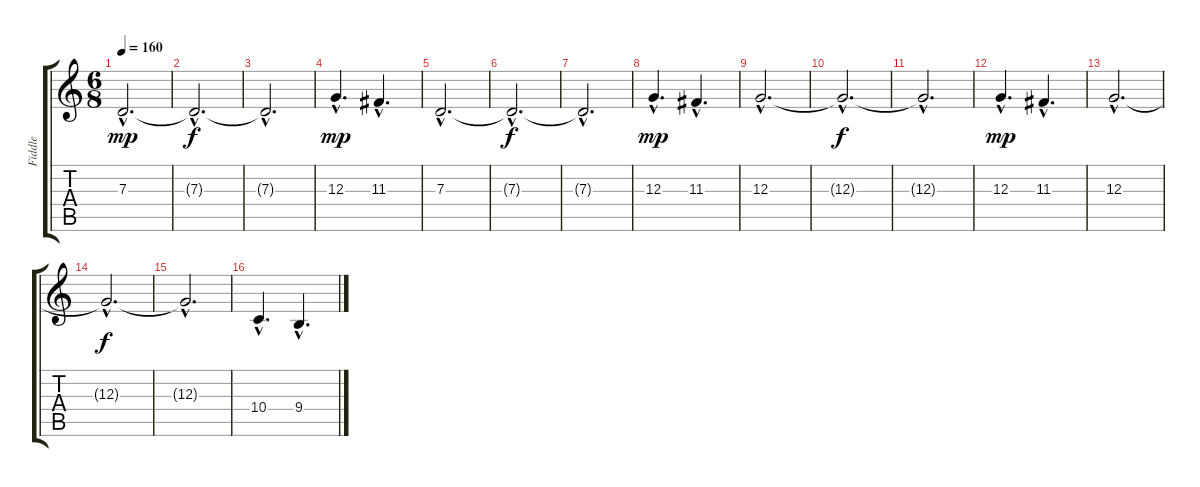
\track ("Fiddle" "Fiddle") {instrument fiddle}
\staff {score tabs}
\tuning (E4 B3 G3 D3 A2 E2) {hide}
\ts (6 8)
\tempo 160
\clef g2
\ks c
7.3{hac}.2{d dy mp} |
7.3{hac t}.2{d dy f} |
7.3{hac t}.2{d} |
12.3{hac}.4{d dy mp} 11.3{hac}.4{d} |
7.3{hac}.2{d} |
7.3{hac t}.2{d dy f} |
7.3{hac t}.2{d} |
12.3{hac}.4{d dy mp} 11.3{hac}.4{d} |
12.3{hac}.2{d} |
12.3{hac t}.2{d dy f} |
12.3{hac t}.2{d} |
12.3{hac}.4{d dy mp} 11.3{hac}.4{d} |
12.3{hac}.2{d} |
12.3{hac t}.2{d dy f} |
12.3{hac t}.2{d} |
10.4{hac}.4{d} 9.4{hac}.4{d}
